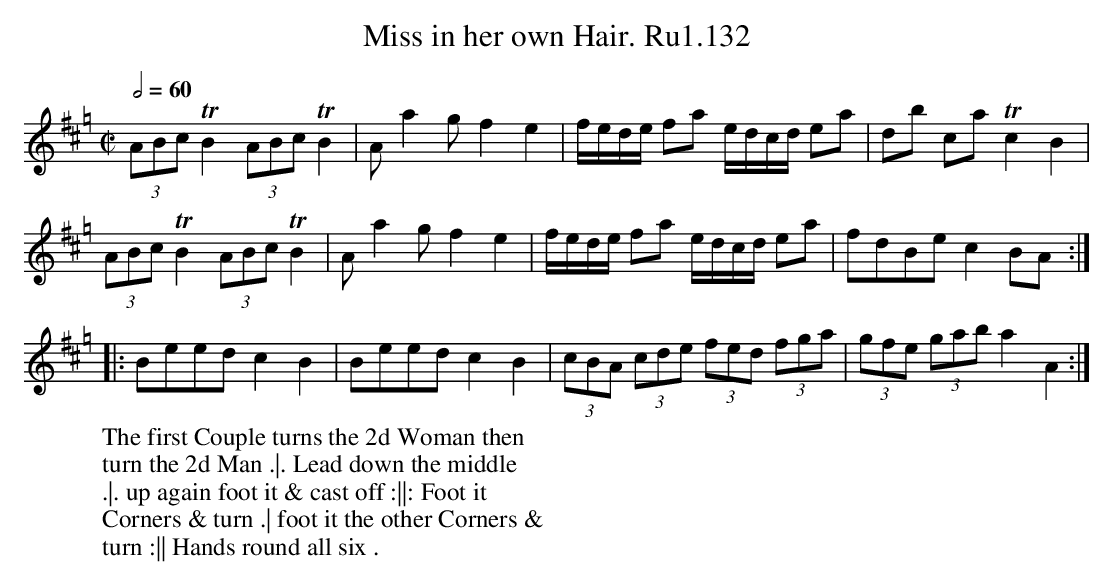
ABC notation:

X:1
T:Miss in her own Hair. Ru1.132
M:C|
L:1/8
W:The first Couple turns the 2d Woman then
W:turn the 2d Man .|. Lead down the middle
W:.|. up again foot it & cast off :||: Foot it
W:Corners & turn .| foot it the other Corners &
W:turn :|| Hands round all six .
Q:2/4=60
K:Hp
(3ABc TB2 (3ABc TB2 | Aa2g f2e2 | f/e/d/e/ fa e/d/c/d/ ea | db ca Tc2B2 |
(3ABc TB2 (3ABc TB2 | Aa2g f2e2 | f/e/d/e/ fa e/d/c/d/ ea | fdBe c2BA :|
|: Beed c2B2 | Beed c2B2 | (3cBA (3cde (3fed (3fga | (3gfe (3gab a2A2 :|
